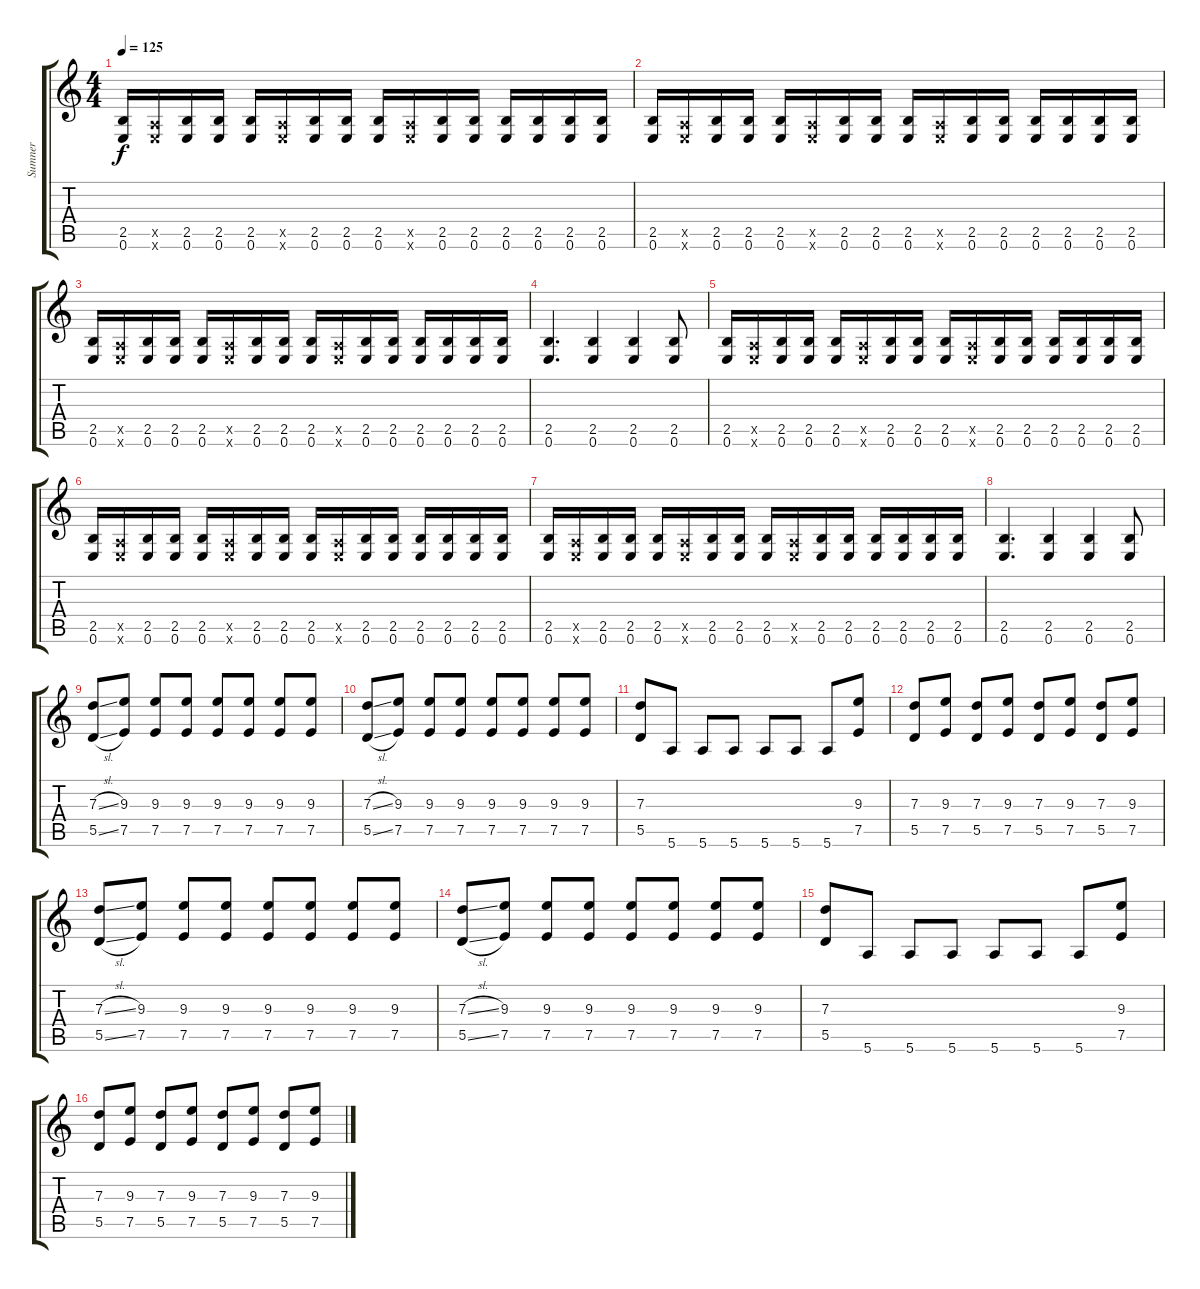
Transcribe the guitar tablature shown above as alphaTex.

\track ("Sumner" "Sumner") {instrument overdrivenguitar}
\staff {score tabs}
\tuning (E4 B3 G3 D3 A2 E2) {hide}
\ts (4 4)
\tempo 125
\clef g2
\ks c
(2.5 0.6).16{dy f} (0.5{x} 0.6{x}).16 (2.5 0.6).16 (2.5 0.6).16 (2.5 0.6).16 (0.5{x} 0.6{x}).16 (2.5 0.6).16 (2.5 0.6).16 (2.5 0.6).16 (0.5{x} 0.6{x}).16 (2.5 0.6).16 (2.5 0.6).16 (2.5 0.6).16 (2.5 0.6).16 (2.5 0.6).16 (2.5 0.6).16 |
(2.5 0.6).16 (0.5{x} 0.6{x}).16 (2.5 0.6).16 (2.5 0.6).16 (2.5 0.6).16 (0.5{x} 0.6{x}).16 (2.5 0.6).16 (2.5 0.6).16 (2.5 0.6).16 (0.5{x} 0.6{x}).16 (2.5 0.6).16 (2.5 0.6).16 (2.5 0.6).16 (2.5 0.6).16 (2.5 0.6).16 (2.5 0.6).16 |
(2.5 0.6).16 (0.5{x} 0.6{x}).16 (2.5 0.6).16 (2.5 0.6).16 (2.5 0.6).16 (0.5{x} 0.6{x}).16 (2.5 0.6).16 (2.5 0.6).16 (2.5 0.6).16 (0.5{x} 0.6{x}).16 (2.5 0.6).16 (2.5 0.6).16 (2.5 0.6).16 (2.5 0.6).16 (2.5 0.6).16 (2.5 0.6).16 |
(2.5 0.6).4{d} (2.5 0.6).4 (2.5 0.6).4 (2.5 0.6).8 |
(2.5 0.6).16 (0.5{x} 0.6{x}).16 (2.5 0.6).16 (2.5 0.6).16 (2.5 0.6).16 (0.5{x} 0.6{x}).16 (2.5 0.6).16 (2.5 0.6).16 (2.5 0.6).16 (0.5{x} 0.6{x}).16 (2.5 0.6).16 (2.5 0.6).16 (2.5 0.6).16 (2.5 0.6).16 (2.5 0.6).16 (2.5 0.6).16 |
(2.5 0.6).16 (0.5{x} 0.6{x}).16 (2.5 0.6).16 (2.5 0.6).16 (2.5 0.6).16 (0.5{x} 0.6{x}).16 (2.5 0.6).16 (2.5 0.6).16 (2.5 0.6).16 (0.5{x} 0.6{x}).16 (2.5 0.6).16 (2.5 0.6).16 (2.5 0.6).16 (2.5 0.6).16 (2.5 0.6).16 (2.5 0.6).16 |
(2.5 0.6).16 (0.5{x} 0.6{x}).16 (2.5 0.6).16 (2.5 0.6).16 (2.5 0.6).16 (0.5{x} 0.6{x}).16 (2.5 0.6).16 (2.5 0.6).16 (2.5 0.6).16 (0.5{x} 0.6{x}).16 (2.5 0.6).16 (2.5 0.6).16 (2.5 0.6).16 (2.5 0.6).16 (2.5 0.6).16 (2.5 0.6).16 |
(2.5 0.6).4{d} (2.5 0.6).4 (2.5 0.6).4 (2.5 0.6).8 |
(7.3{sl} 5.5{sl}).8 (9.3 7.5).8 (9.3 7.5).8 (9.3 7.5).8 (9.3 7.5).8 (9.3 7.5).8 (9.3 7.5).8 (9.3 7.5).8 |
(7.3{sl} 5.5{sl}).8 (9.3 7.5).8 (9.3 7.5).8 (9.3 7.5).8 (9.3 7.5).8 (9.3 7.5).8 (9.3 7.5).8 (9.3 7.5).8 |
(7.3 5.5).8 5.6.8 5.6.8 5.6.8 5.6.8 5.6.8 5.6.8 (9.3 7.5).8 |
(7.3 5.5).8 (9.3 7.5).8 (7.3 5.5).8 (9.3 7.5).8 (7.3 5.5).8 (9.3 7.5).8 (7.3 5.5).8 (9.3 7.5).8 |
(7.3{sl} 5.5{sl}).8 (9.3 7.5).8 (9.3 7.5).8 (9.3 7.5).8 (9.3 7.5).8 (9.3 7.5).8 (9.3 7.5).8 (9.3 7.5).8 |
(7.3{sl} 5.5{sl}).8 (9.3 7.5).8 (9.3 7.5).8 (9.3 7.5).8 (9.3 7.5).8 (9.3 7.5).8 (9.3 7.5).8 (9.3 7.5).8 |
(7.3 5.5).8 5.6.8 5.6.8 5.6.8 5.6.8 5.6.8 5.6.8 (9.3 7.5).8 |
(7.3 5.5).8 (9.3 7.5).8 (7.3 5.5).8 (9.3 7.5).8 (7.3 5.5).8 (9.3 7.5).8 (7.3 5.5).8 (9.3 7.5).8
